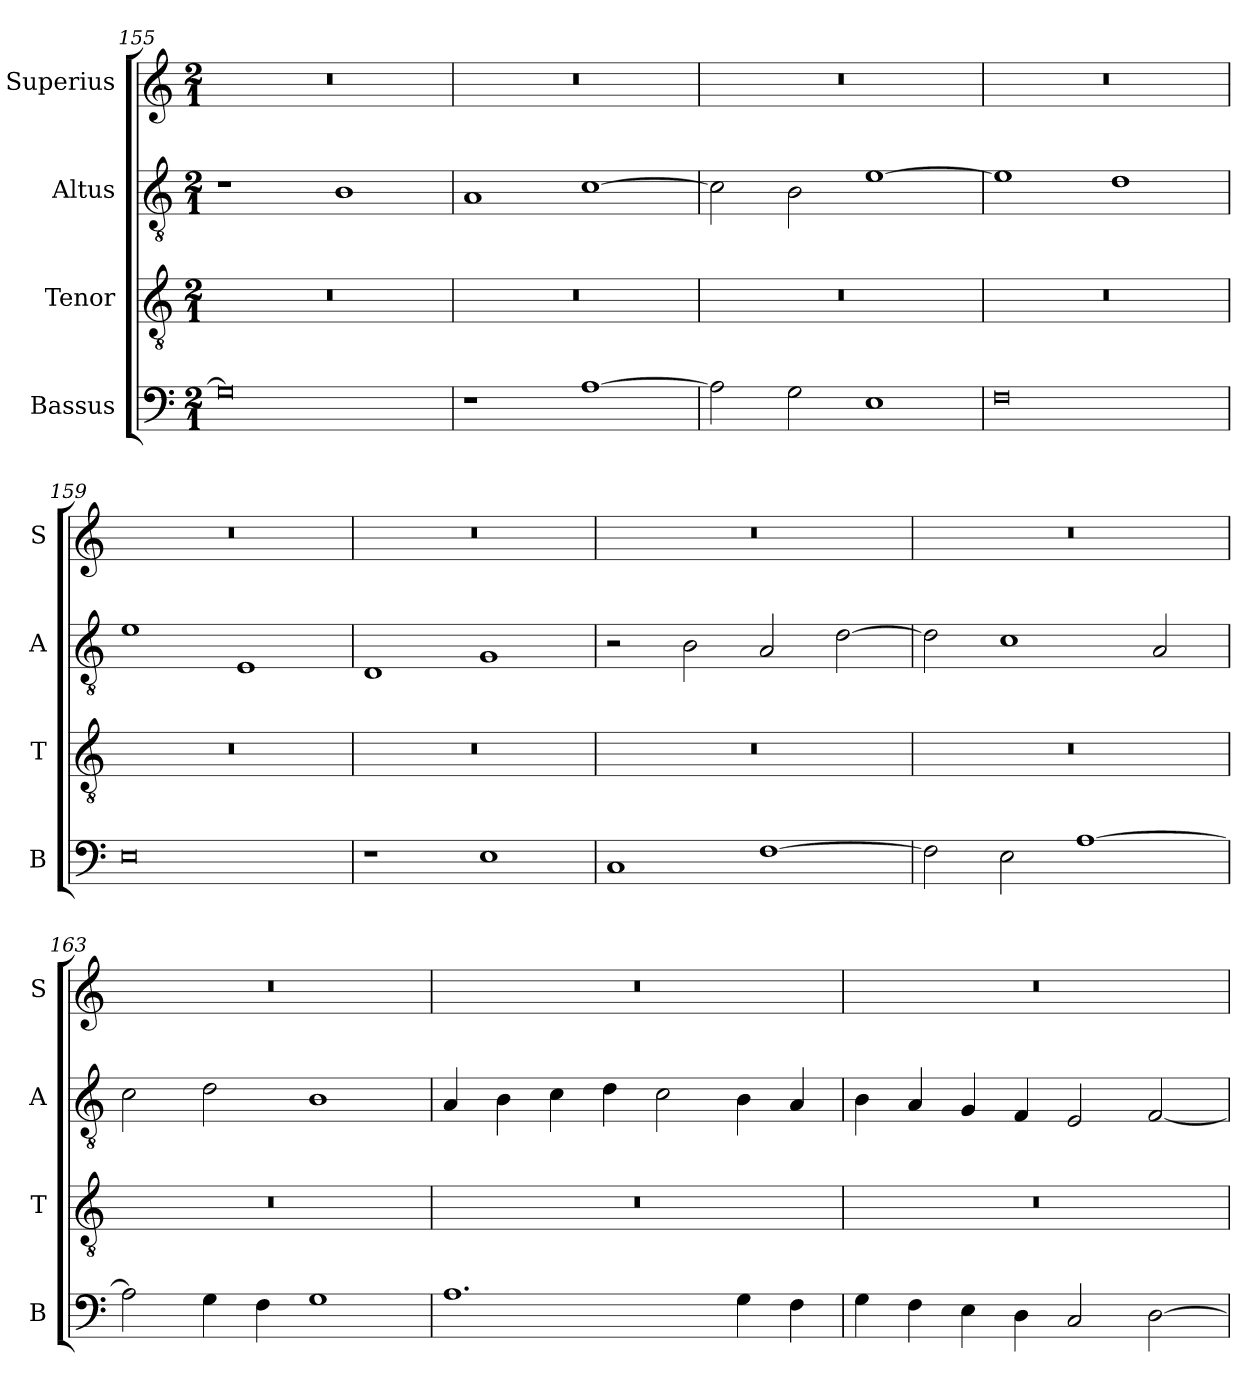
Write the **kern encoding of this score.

**kern	**kern	**kern	**kern
*part4	*part3	*part2	*part1
*staff4	*staff3	*staff2	*staff1
*I"Bassus	*I"Tenor	*I"Altus	*I"Superius
*I'B	*I'T	*I'A	*I'S
*clefF4	*clefGv2	*clefGv2	*clefG2
*k[]	*k[]	*k[]	*k[]
*M2/1	*M2/1	*M2/1	*M2/1
=155	=155	=155	=155
0G]	0r	1r	0r
.	.	1B	.
=156	=156	=156	=156
1r	0r	1A	0r
[1A	.	[1c	.
=157	=157	=157	=157
2A\]	0r	2c\]	0r
2G\	.	2B\	.
1E	.	[1e	.
=158	=158	=158	=158
0F	0r	1e]	0r
.	.	1d	.
=159	=159	=159	=159
0E	0r	1e	0r
.	.	1E	.
=160	=160	=160	=160
1r	0r	1D	0r
1E	.	1G	.
=161	=161	=161	=161
1C	0r	2r	0r
.	.	2B\	.
[1F	.	2A/	.
.	.	[2d\	.
=162	=162	=162	=162
2F\]	0r	2d\]	0r
2E\	.	1c	.
[1A	.	.	.
.	.	2A/	.
=163	=163	=163	=163
2A\]	0r	2c\	0r
4G\	.	2d\	.
4F\	.	.	.
1G	.	1B	.
=164	=164	=164	=164
1.A	0r	4A/	0r
.	.	4B\	.
.	.	4c\	.
.	.	4d\	.
.	.	2c\	.
4G\	.	4B\	.
4F\	.	4A/	.
=165	=165	=165	=165
4G\	0r	4B\	0r
4F\	.	4A/	.
4E\	.	4G/	.
4D\	.	4F/	.
2C/	.	2E/	.
[2D\	.	[2F/	.
=	=	=	=
*-	*-	*-	*-
